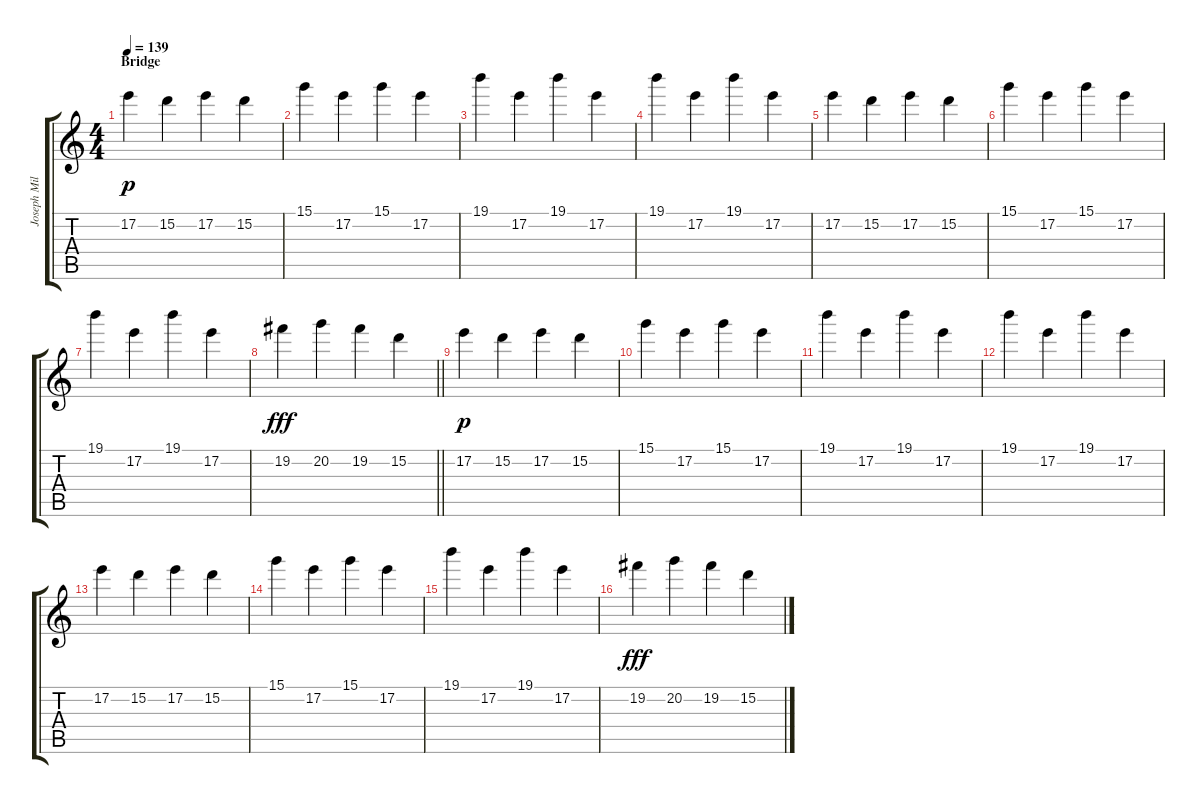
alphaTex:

\track ("Joseph Milligan" "Joseph Mil") {instrument electricguitarjazz}
\staff {score tabs}
\tuning (E4 B3 G3 D3 A2 E2) {hide}
\ts (4 4)
\section ("" "Bridge")
\tempo 139
\clef g2
\ks c
17.2.4{dy p} 15.2.4 17.2.4 15.2.4 |
15.1.4 17.2.4 15.1.4 17.2.4 |
19.1.4 17.2.4 19.1.4 17.2.4 |
19.1.4 17.2.4 19.1.4 17.2.4 |
17.2.4 15.2.4 17.2.4 15.2.4 |
15.1.4 17.2.4 15.1.4 17.2.4 |
19.1.4 17.2.4 19.1.4 17.2.4 |
\barLineRight lightlight
19.2.4{dy fff} 20.2.4 19.2.4 15.2.4 |
17.2.4{dy p} 15.2.4 17.2.4 15.2.4 |
15.1.4 17.2.4 15.1.4 17.2.4 |
19.1.4 17.2.4 19.1.4 17.2.4 |
19.1.4 17.2.4 19.1.4 17.2.4 |
17.2.4 15.2.4 17.2.4 15.2.4 |
15.1.4 17.2.4 15.1.4 17.2.4 |
19.1.4 17.2.4 19.1.4 17.2.4 |
19.2.4{dy fff} 20.2.4 19.2.4 15.2.4
